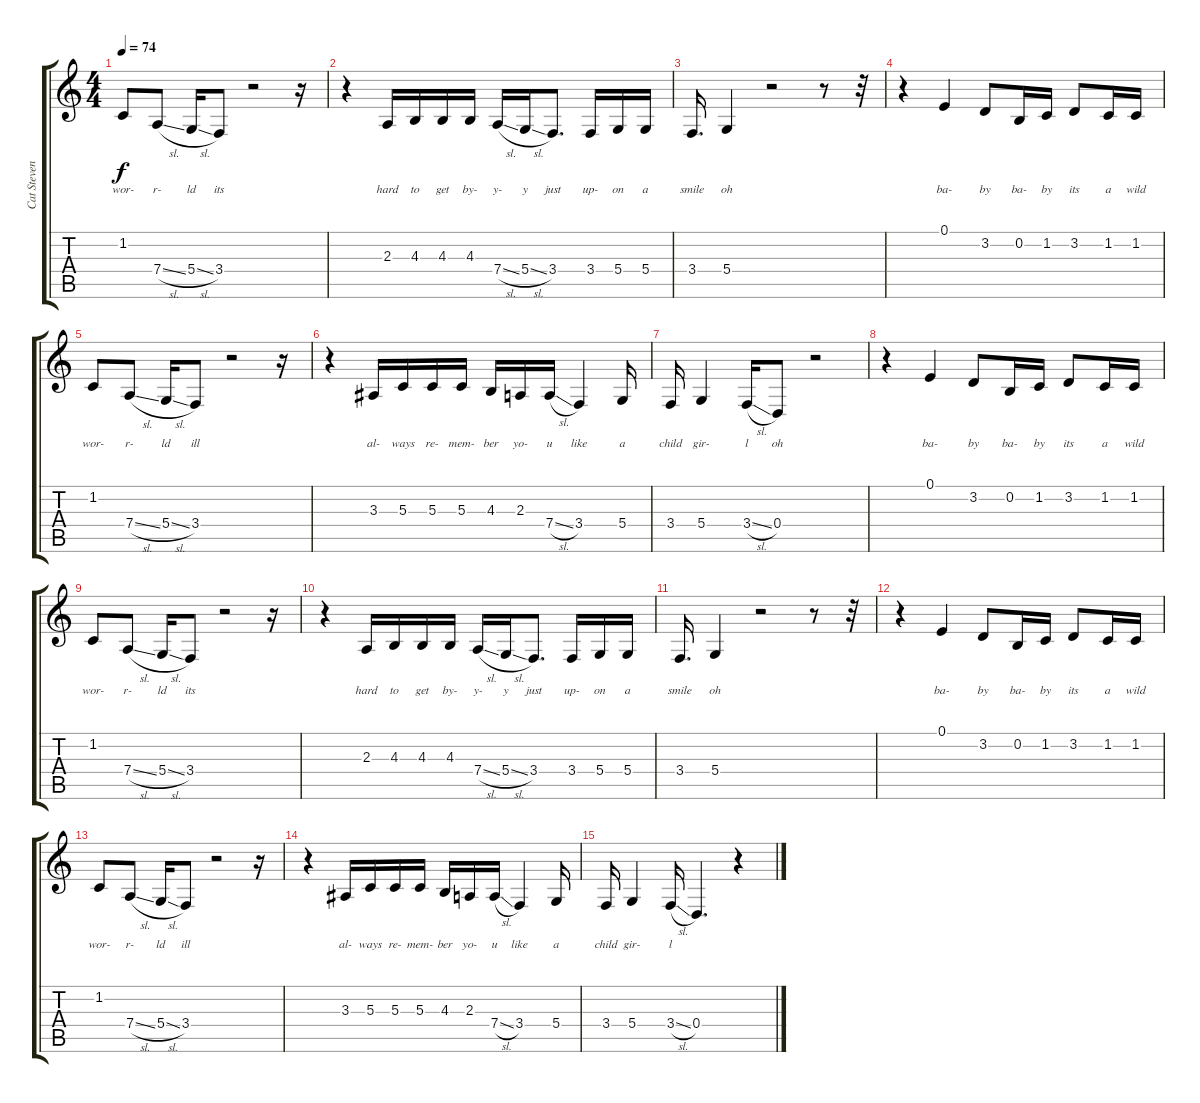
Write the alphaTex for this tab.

\track ("Cat Stevens Vocals" "Cat Steven") {instrument lead2sawtooth}
\staff {score tabs}
\tuning (E4 B3 G3 D3 A2 E2) {hide}
\ts (4 4)
\tempo 74
\clef g2
\ks c
1.2.8{lyrics (0 "wor-") lyrics (1 "") lyrics (2 "") lyrics (3 "") lyrics (4 "") dy f} 7.4{sl}.8{lyrics (0 "r-") lyrics (1 "") lyrics (2 "") lyrics (3 "") lyrics (4 "")} 5.4{sl}.16{lyrics (0 "ld") lyrics (1 "") lyrics (2 "") lyrics (3 "") lyrics (4 "")} 3.4.8{lyrics (0 "its") lyrics (1 "") lyrics (2 "") lyrics (3 "") lyrics (4 "")} r.2 r.16 |
r.4 2.3.16{lyrics (0 "hard") lyrics (1 "") lyrics (2 "") lyrics (3 "") lyrics (4 "")} 4.3.16{lyrics (0 "to") lyrics (1 "") lyrics (2 "") lyrics (3 "") lyrics (4 "")} 4.3.16{lyrics (0 "get") lyrics (1 "") lyrics (2 "") lyrics (3 "") lyrics (4 "")} 4.3.16{lyrics (0 "by-") lyrics (1 "") lyrics (2 "") lyrics (3 "") lyrics (4 "")} 7.4{sl}.16{lyrics (0 "y-") lyrics (1 "") lyrics (2 "") lyrics (3 "") lyrics (4 "")} 5.4{sl}.16{lyrics (0 "y") lyrics (1 "") lyrics (2 "") lyrics (3 "") lyrics (4 "")} 3.4.8{d lyrics (0 "just") lyrics (1 "") lyrics (2 "") lyrics (3 "") lyrics (4 "")} 3.4.16{lyrics (0 "up-") lyrics (1 "") lyrics (2 "") lyrics (3 "") lyrics (4 "")} 5.4.16{lyrics (0 "on") lyrics (1 "") lyrics (2 "") lyrics (3 "") lyrics (4 "")} 5.4.16{lyrics (0 "a") lyrics (1 "") lyrics (2 "") lyrics (3 "") lyrics (4 "")} |
3.4.16{d lyrics (0 "smile") lyrics (1 "") lyrics (2 "") lyrics (3 "") lyrics (4 "")} 5.4.4{lyrics (0 "oh") lyrics (1 "") lyrics (2 "") lyrics (3 "") lyrics (4 "")} r.2 r.8 r.32 |
r.4 0.1.4{lyrics (0 "ba-") lyrics (1 "") lyrics (2 "") lyrics (3 "") lyrics (4 "")} 3.2.8{lyrics (0 "by") lyrics (1 "") lyrics (2 "") lyrics (3 "") lyrics (4 "")} 0.2.16{lyrics (0 "ba-") lyrics (1 "") lyrics (2 "") lyrics (3 "") lyrics (4 "")} 1.2.16{lyrics (0 "by") lyrics (1 "") lyrics (2 "") lyrics (3 "") lyrics (4 "")} 3.2.8{lyrics (0 "its") lyrics (1 "") lyrics (2 "") lyrics (3 "") lyrics (4 "")} 1.2.16{lyrics (0 "a") lyrics (1 "") lyrics (2 "") lyrics (3 "") lyrics (4 "")} 1.2.16{lyrics (0 "wild") lyrics (1 "") lyrics (2 "") lyrics (3 "") lyrics (4 "")} |
1.2.8{lyrics (0 "wor-") lyrics (1 "") lyrics (2 "") lyrics (3 "") lyrics (4 "")} 7.4{sl}.8{lyrics (0 "r-") lyrics (1 "") lyrics (2 "") lyrics (3 "") lyrics (4 "")} 5.4{sl}.16{lyrics (0 "ld") lyrics (1 "") lyrics (2 "") lyrics (3 "") lyrics (4 "")} 3.4.8{lyrics (0 "ill") lyrics (1 "") lyrics (2 "") lyrics (3 "") lyrics (4 "")} r.2 r.16 |
r.4 3.3.16{lyrics (0 "al-") lyrics (1 "") lyrics (2 "") lyrics (3 "") lyrics (4 "")} 5.3.16{lyrics (0 "ways") lyrics (1 "") lyrics (2 "") lyrics (3 "") lyrics (4 "")} 5.3.16{lyrics (0 "re-") lyrics (1 "") lyrics (2 "") lyrics (3 "") lyrics (4 "")} 5.3.16{lyrics (0 "mem-") lyrics (1 "") lyrics (2 "") lyrics (3 "") lyrics (4 "")} 4.3.16{lyrics (0 "ber") lyrics (1 "") lyrics (2 "") lyrics (3 "") lyrics (4 "")} 2.3.16{lyrics (0 "yo-") lyrics (1 "") lyrics (2 "") lyrics (3 "") lyrics (4 "")} 7.4{sl}.16{lyrics (0 "u") lyrics (1 "") lyrics (2 "") lyrics (3 "") lyrics (4 "")} 3.4.4{lyrics (0 "like") lyrics (1 "") lyrics (2 "") lyrics (3 "") lyrics (4 "")} 5.4.16{lyrics (0 "a") lyrics (1 "") lyrics (2 "") lyrics (3 "") lyrics (4 "")} |
3.4.16{lyrics (0 "child") lyrics (1 "") lyrics (2 "") lyrics (3 "") lyrics (4 "")} 5.4.4{lyrics (0 "gir-") lyrics (1 "") lyrics (2 "") lyrics (3 "") lyrics (4 "")} 3.4{sl}.16{lyrics (0 "l") lyrics (1 "") lyrics (2 "") lyrics (3 "") lyrics (4 "")} 0.4.8{lyrics (0 "oh") lyrics (1 "") lyrics (2 "") lyrics (3 "") lyrics (4 "")} r.2 |
r.4 0.1.4{lyrics (0 "ba-") lyrics (1 "") lyrics (2 "") lyrics (3 "") lyrics (4 "")} 3.2.8{lyrics (0 "by") lyrics (1 "") lyrics (2 "") lyrics (3 "") lyrics (4 "")} 0.2.16{lyrics (0 "ba-") lyrics (1 "") lyrics (2 "") lyrics (3 "") lyrics (4 "")} 1.2.16{lyrics (0 "by") lyrics (1 "") lyrics (2 "") lyrics (3 "") lyrics (4 "")} 3.2.8{lyrics (0 "its") lyrics (1 "") lyrics (2 "") lyrics (3 "") lyrics (4 "")} 1.2.16{lyrics (0 "a") lyrics (1 "") lyrics (2 "") lyrics (3 "") lyrics (4 "")} 1.2.16{lyrics (0 "wild") lyrics (1 "") lyrics (2 "") lyrics (3 "") lyrics (4 "")} |
1.2.8{lyrics (0 "wor-") lyrics (1 "") lyrics (2 "") lyrics (3 "") lyrics (4 "")} 7.4{sl}.8{lyrics (0 "r-") lyrics (1 "") lyrics (2 "") lyrics (3 "") lyrics (4 "")} 5.4{sl}.16{lyrics (0 "ld") lyrics (1 "") lyrics (2 "") lyrics (3 "") lyrics (4 "")} 3.4.8{lyrics (0 "its") lyrics (1 "") lyrics (2 "") lyrics (3 "") lyrics (4 "")} r.2 r.16 |
r.4 2.3.16{lyrics (0 "hard") lyrics (1 "") lyrics (2 "") lyrics (3 "") lyrics (4 "")} 4.3.16{lyrics (0 "to") lyrics (1 "") lyrics (2 "") lyrics (3 "") lyrics (4 "")} 4.3.16{lyrics (0 "get") lyrics (1 "") lyrics (2 "") lyrics (3 "") lyrics (4 "")} 4.3.16{lyrics (0 "by-") lyrics (1 "") lyrics (2 "") lyrics (3 "") lyrics (4 "")} 7.4{sl}.16{lyrics (0 "y-") lyrics (1 "") lyrics (2 "") lyrics (3 "") lyrics (4 "")} 5.4{sl}.16{lyrics (0 "y") lyrics (1 "") lyrics (2 "") lyrics (3 "") lyrics (4 "")} 3.4.8{d lyrics (0 "just") lyrics (1 "") lyrics (2 "") lyrics (3 "") lyrics (4 "")} 3.4.16{lyrics (0 "up-") lyrics (1 "") lyrics (2 "") lyrics (3 "") lyrics (4 "")} 5.4.16{lyrics (0 "on") lyrics (1 "") lyrics (2 "") lyrics (3 "") lyrics (4 "")} 5.4.16{lyrics (0 "a") lyrics (1 "") lyrics (2 "") lyrics (3 "") lyrics (4 "")} |
3.4.16{d lyrics (0 "smile") lyrics (1 "") lyrics (2 "") lyrics (3 "") lyrics (4 "")} 5.4.4{lyrics (0 "oh") lyrics (1 "") lyrics (2 "") lyrics (3 "") lyrics (4 "")} r.2 r.8 r.32 |
r.4 0.1.4{lyrics (0 "ba-") lyrics (1 "") lyrics (2 "") lyrics (3 "") lyrics (4 "")} 3.2.8{lyrics (0 "by") lyrics (1 "") lyrics (2 "") lyrics (3 "") lyrics (4 "")} 0.2.16{lyrics (0 "ba-") lyrics (1 "") lyrics (2 "") lyrics (3 "") lyrics (4 "")} 1.2.16{lyrics (0 "by") lyrics (1 "") lyrics (2 "") lyrics (3 "") lyrics (4 "")} 3.2.8{lyrics (0 "its") lyrics (1 "") lyrics (2 "") lyrics (3 "") lyrics (4 "")} 1.2.16{lyrics (0 "a") lyrics (1 "") lyrics (2 "") lyrics (3 "") lyrics (4 "")} 1.2.16{lyrics (0 "wild") lyrics (1 "") lyrics (2 "") lyrics (3 "") lyrics (4 "")} |
1.2.8{lyrics (0 "wor-") lyrics (1 "") lyrics (2 "") lyrics (3 "") lyrics (4 "")} 7.4{sl}.8{lyrics (0 "r-") lyrics (1 "") lyrics (2 "") lyrics (3 "") lyrics (4 "")} 5.4{sl}.16{lyrics (0 "ld") lyrics (1 "") lyrics (2 "") lyrics (3 "") lyrics (4 "")} 3.4.8{lyrics (0 "ill") lyrics (1 "") lyrics (2 "") lyrics (3 "") lyrics (4 "")} r.2 r.16 |
r.4 3.3.16{lyrics (0 "al-") lyrics (1 "") lyrics (2 "") lyrics (3 "") lyrics (4 "")} 5.3.16{lyrics (0 "ways") lyrics (1 "") lyrics (2 "") lyrics (3 "") lyrics (4 "")} 5.3.16{lyrics (0 "re-") lyrics (1 "") lyrics (2 "") lyrics (3 "") lyrics (4 "")} 5.3.16{lyrics (0 "mem-") lyrics (1 "") lyrics (2 "") lyrics (3 "") lyrics (4 "")} 4.3.16{lyrics (0 "ber") lyrics (1 "") lyrics (2 "") lyrics (3 "") lyrics (4 "")} 2.3.16{lyrics (0 "yo-") lyrics (1 "") lyrics (2 "") lyrics (3 "") lyrics (4 "")} 7.4{sl}.16{lyrics (0 "u") lyrics (1 "") lyrics (2 "") lyrics (3 "") lyrics (4 "")} 3.4.4{lyrics (0 "like") lyrics (1 "") lyrics (2 "") lyrics (3 "") lyrics (4 "")} 5.4.16{lyrics (0 "a") lyrics (1 "") lyrics (2 "") lyrics (3 "") lyrics (4 "")} |
3.4.16{lyrics (0 "child") lyrics (1 "") lyrics (2 "") lyrics (3 "") lyrics (4 "")} 5.4.4{lyrics (0 "gir-") lyrics (1 "") lyrics (2 "") lyrics (3 "") lyrics (4 "")} 3.4{sl}.16{lyrics (0 "l") lyrics (1 "") lyrics (2 "") lyrics (3 "") lyrics (4 "")} 0.4.4{d} r.4
